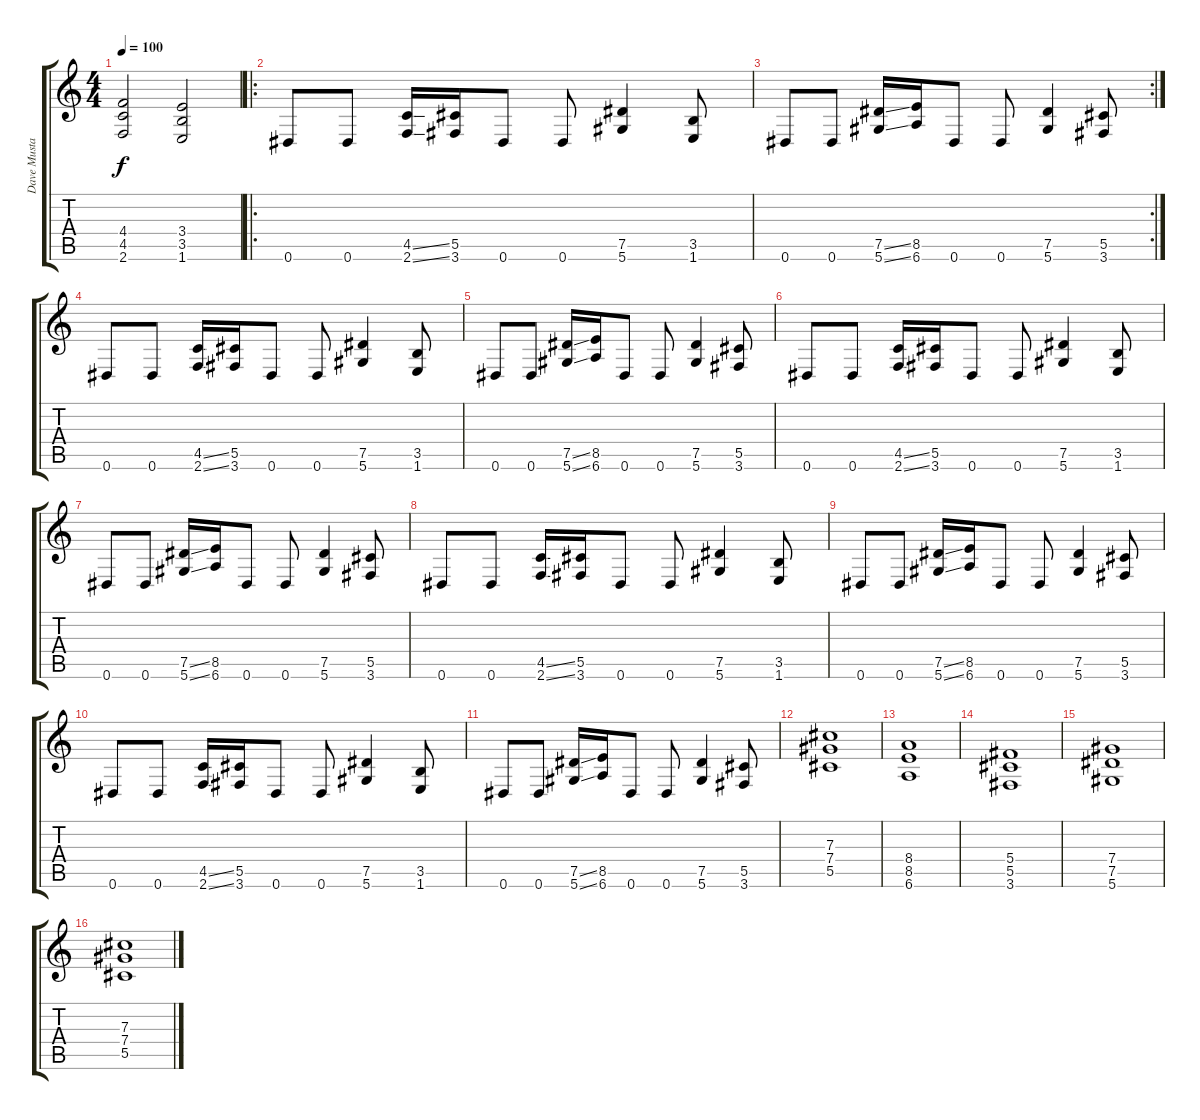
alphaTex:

\track ("Dave Mustaine" "Dave Musta") {instrument distortionguitar}
\staff {score tabs}
\tuning (Eb4 Bb3 Gb3 Db3 Ab2 Eb2) {hide}
\ts (4 4)
\tempo 100
\clef g2
\ks c
(4.4 4.5 2.6).2{dy f instrument distortionguitar} (3.4 3.5 1.6).2 |
\ro
0.6.8 0.6.8 (4.5{ss} 2.6{ss}).16 (5.5 3.6).16 0.6.8 0.6.8 (7.5 5.6).4 (3.5 1.6).8 |
\rc 2
0.6.8 0.6.8 (7.5{ss} 5.6{ss}).16 (8.5 6.6).16 0.6.8 0.6.8 (7.5 5.6).4 (5.5 3.6).8 |
0.6.8 0.6.8 (4.5{ss} 2.6{ss}).16 (5.5 3.6).16 0.6.8 0.6.8 (7.5 5.6).4 (3.5 1.6).8 |
0.6.8 0.6.8 (7.5{ss} 5.6{ss}).16 (8.5 6.6).16 0.6.8 0.6.8 (7.5 5.6).4 (5.5 3.6).8 |
0.6.8 0.6.8 (4.5{ss} 2.6{ss}).16 (5.5 3.6).16 0.6.8 0.6.8 (7.5 5.6).4 (3.5 1.6).8 |
0.6.8 0.6.8 (7.5{ss} 5.6{ss}).16 (8.5 6.6).16 0.6.8 0.6.8 (7.5 5.6).4 (5.5 3.6).8 |
0.6.8 0.6.8 (4.5{ss} 2.6{ss}).16 (5.5 3.6).16 0.6.8 0.6.8 (7.5 5.6).4 (3.5 1.6).8 |
0.6.8 0.6.8 (7.5{ss} 5.6{ss}).16 (8.5 6.6).16 0.6.8 0.6.8 (7.5 5.6).4 (5.5 3.6).8 |
0.6.8 0.6.8 (4.5{ss} 2.6{ss}).16 (5.5 3.6).16 0.6.8 0.6.8 (7.5 5.6).4 (3.5 1.6).8 |
0.6.8 0.6.8 (7.5{ss} 5.6{ss}).16 (8.5 6.6).16 0.6.8 0.6.8 (7.5 5.6).4 (5.5 3.6).8 |
(7.3 7.4 5.5).1 |
(8.4 8.5 6.6).1 |
(5.4 5.5 3.6).1 |
(7.4 7.5 5.6).1 |
(7.3 7.4 5.5).1
